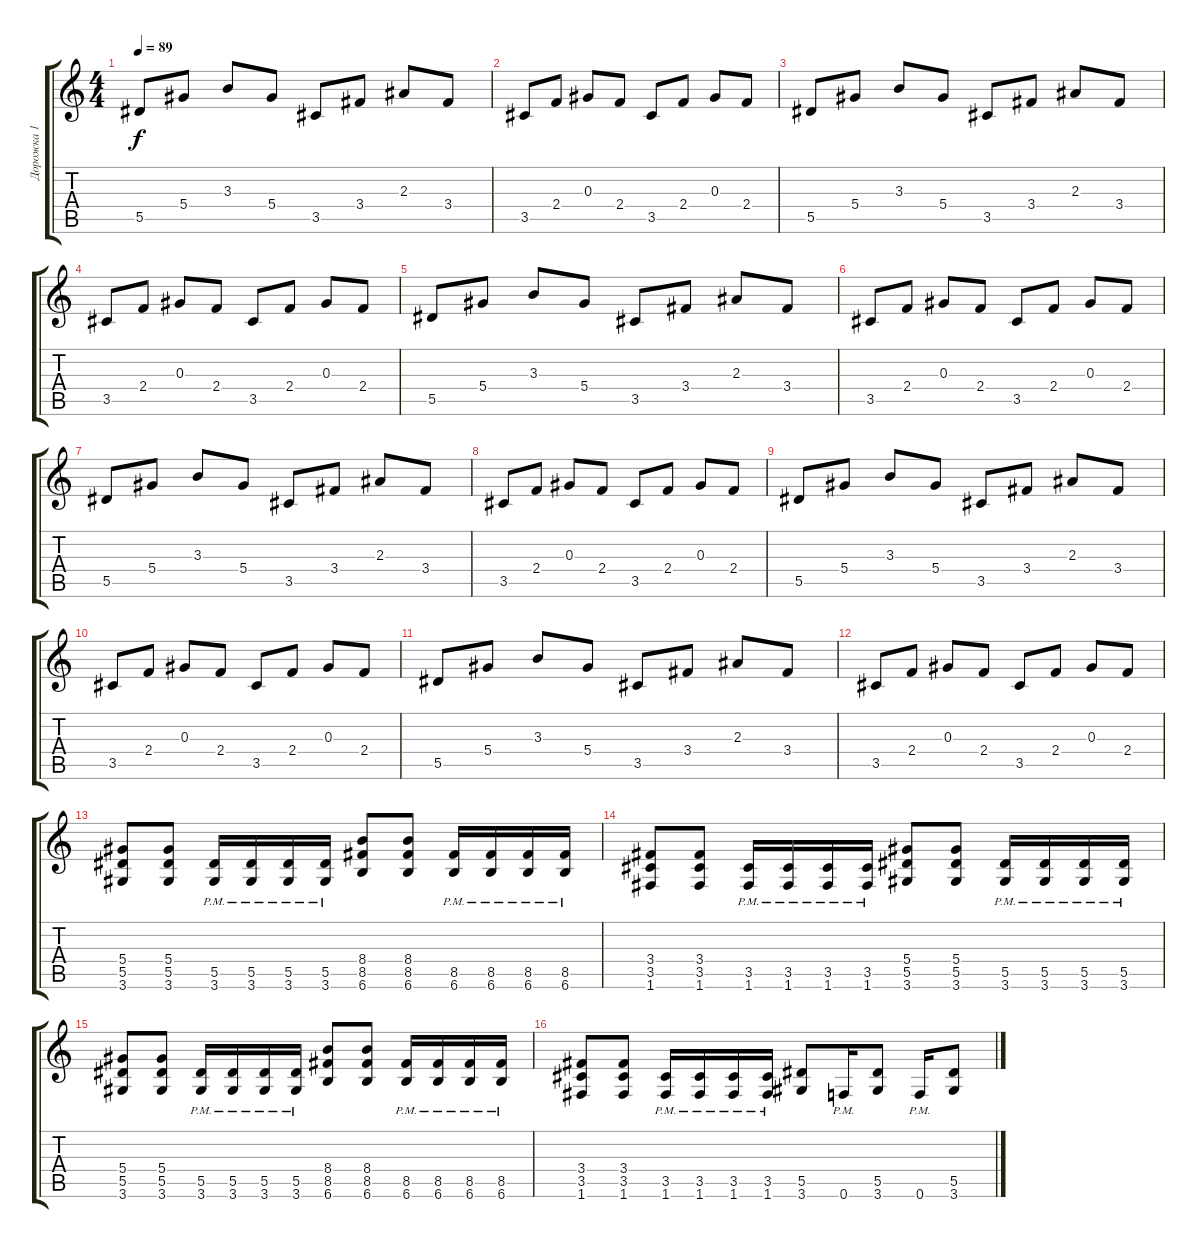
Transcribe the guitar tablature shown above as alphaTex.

\track ("Дорожка 1" "Дорожка 1") {instrument electricguitarclean}
\staff {score tabs}
\tuning (F4 C4 Ab3 Eb3 Bb2 F2) {hide}
\ts (4 4)
\tempo 89
\clef g2
\ks c
5.5.8{dy f} 5.4.8 3.3.8 5.4.8 3.5.8 3.4.8 2.3.8 3.4.8 |
3.5.8 2.4.8 0.3.8 2.4.8 3.5.8 2.4.8 0.3.8 2.4.8 |
5.5.8 5.4.8 3.3.8 5.4.8 3.5.8 3.4.8 2.3.8 3.4.8 |
3.5.8 2.4.8 0.3.8 2.4.8 3.5.8 2.4.8 0.3.8 2.4.8 |
5.5.8 5.4.8 3.3.8 5.4.8 3.5.8 3.4.8 2.3.8 3.4.8 |
3.5.8 2.4.8 0.3.8 2.4.8 3.5.8 2.4.8 0.3.8 2.4.8 |
5.5.8 5.4.8 3.3.8 5.4.8 3.5.8 3.4.8 2.3.8 3.4.8 |
3.5.8 2.4.8 0.3.8 2.4.8 3.5.8 2.4.8 0.3.8 2.4.8 |
5.5.8 5.4.8 3.3.8 5.4.8 3.5.8 3.4.8 2.3.8 3.4.8 |
3.5.8 2.4.8 0.3.8 2.4.8 3.5.8 2.4.8 0.3.8 2.4.8 |
5.5.8 5.4.8 3.3.8 5.4.8 3.5.8 3.4.8 2.3.8 3.4.8 |
3.5.8 2.4.8 0.3.8 2.4.8 3.5.8 2.4.8 0.3.8 2.4.8 |
(5.4 5.5 3.6).8 (5.4 5.5 3.6).8 (5.5{pm} 3.6{pm}).16 (5.5{pm} 3.6{pm}).16 (5.5{pm} 3.6{pm}).16 (5.5{pm} 3.6{pm}).16 (8.4 8.5 6.6).8 (8.4 8.5 6.6).8 (8.5{pm} 6.6{pm}).16 (8.5{pm} 6.6{pm}).16 (8.5{pm} 6.6{pm}).16 (8.5{pm} 6.6{pm}).16 |
(3.4 3.5 1.6).8 (3.4 3.5 1.6).8 (3.5{pm} 1.6{pm}).16 (3.5{pm} 1.6{pm}).16 (3.5{pm} 1.6{pm}).16 (3.5{pm} 1.6{pm}).16 (5.4 5.5 3.6).8 (5.4 5.5 3.6).8 (5.5{pm} 3.6{pm}).16 (5.5{pm} 3.6{pm}).16 (5.5{pm} 3.6{pm}).16 (5.5{pm} 3.6{pm}).16 |
(5.4 5.5 3.6).8 (5.4 5.5 3.6).8 (5.5{pm} 3.6{pm}).16 (5.5{pm} 3.6{pm}).16 (5.5{pm} 3.6{pm}).16 (5.5{pm} 3.6{pm}).16 (8.4 8.5 6.6).8 (8.4 8.5 6.6).8 (8.5{pm} 6.6{pm}).16 (8.5{pm} 6.6{pm}).16 (8.5{pm} 6.6{pm}).16 (8.5{pm} 6.6{pm}).16 |
(3.4 3.5 1.6).8 (3.4 3.5 1.6).8 (3.5{pm} 1.6{pm}).16 (3.5{pm} 1.6{pm}).16 (3.5{pm} 1.6{pm}).16 (3.5{pm} 1.6{pm}).16 (5.5 3.6).8 0.6{pm}.16 (5.5 3.6).8 0.6{pm}.16 (5.5 3.6).8
